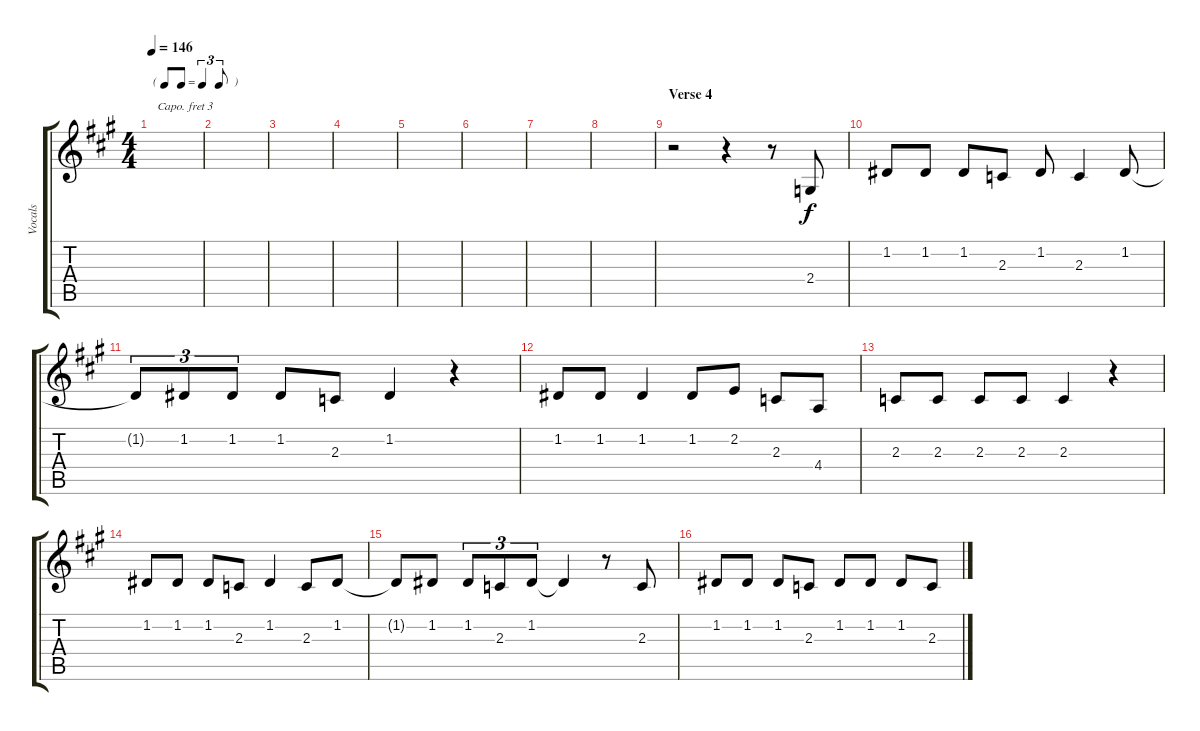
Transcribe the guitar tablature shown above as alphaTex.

\track ("Vocals" "Vocals") {instrument clarinet}
\staff {score tabs}
\capo 3
\tuning (E4 B3 G3 D3 A2 E2) {hide}
\ts (4 4)
\tf triplet8th
\tempo 146
\clef g2
\ks a
|
|
|
|
|
|
|
|
\section ("" "Verse 4")
r.2 r.4 r.8 2.4.8 |
1.2.8 1.2.8 1.2.8 2.3.8 1.2.8 2.3.4 1.2.8 |
1.2{t}.8{tu (3 2)} 1.2.8{tu (3 2)} 1.2.8{tu (3 2)} 1.2.8 2.3.8 1.2.4 r.4 |
1.2.8 1.2.8 1.2.4 1.2.8 2.2.8 2.3.8 4.4.8 |
2.3.8 2.3.8 2.3.8 2.3.8 2.3.4 r.4 |
1.2.8 1.2.8 1.2.8 2.3.8 1.2.4 2.3.8 1.2.8 |
1.2{t}.8 1.2.8 1.2.8{tu (3 2)} 2.3.8{tu (3 2)} 1.2.8{tu (3 2)} 1.2{t}.4 r.8 2.3.8 |
1.2.8 1.2.8 1.2.8 2.3.8 1.2.8 1.2.8 1.2.8 2.3.8
